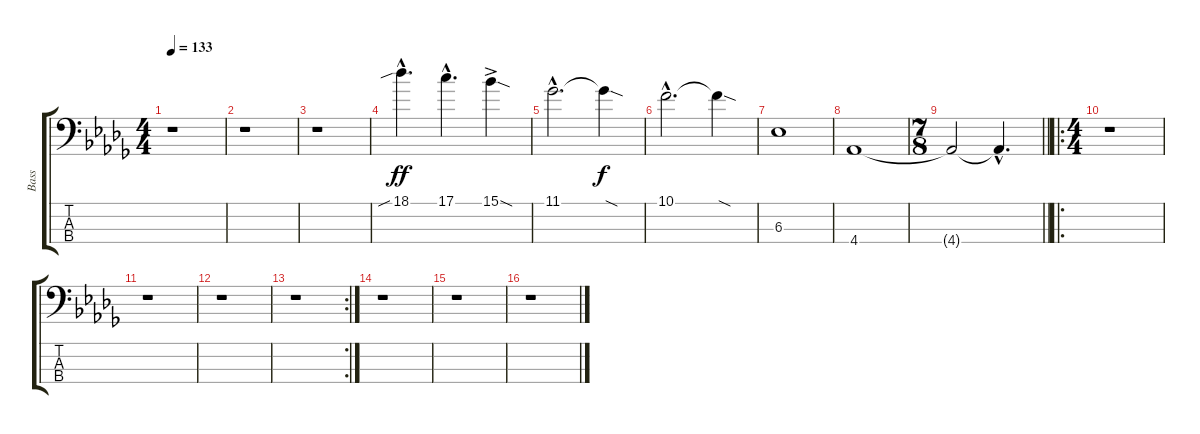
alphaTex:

\track ("Bass" "Bass") {instrument electricbasspick}
\staff {score tabs}
\tuning (G2 D2 A1 E1) {hide}
\ts (4 4)
\tempo 133
\clef f4
\ks db
r.1{dy ff instrument electricbasspick} |
r.1 |
r.1 |
18.1{sib hac}.4{d} 17.1{hac}.4{d} 15.1{sod ac}.4 |
11.1{hac}.2{d} 11.1{sod t}.4{dy f} |
10.1{hac}.2{d} 10.1{sod t}.4 |
6.3.1 |
4.4.1 |
\ts (7 8)
\barLineRight lightlight
4.4{t}.2 4.4{hac t}.4{d} |
\ro
\ts (4 4)
r.1 |
r.1 |
r.1 |
\rc 2
r.1 |
r.1 |
r.1 |
r.1
